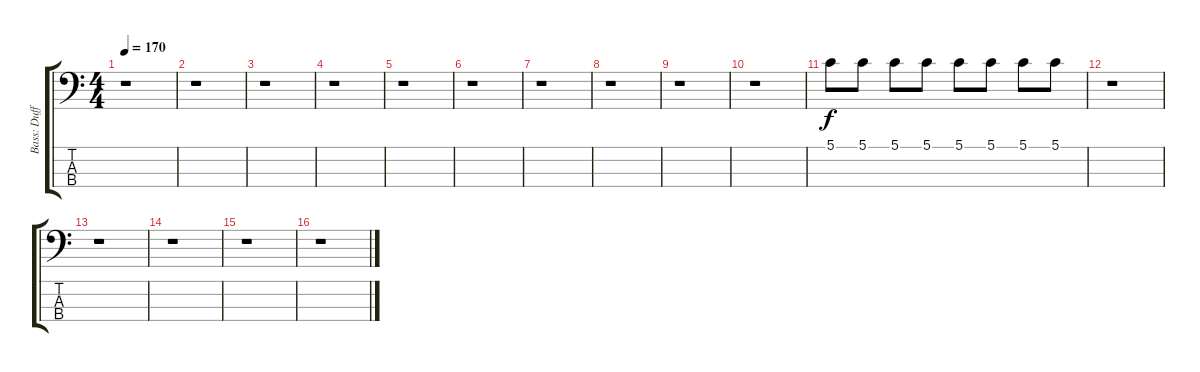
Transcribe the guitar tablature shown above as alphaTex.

\track ("Bass: Duff" "Bass: Duff") {instrument electricbassfinger}
\staff {score tabs}
\tuning (G2 D2 A1 E1) {hide}
\ts (4 4)
\tempo 170
\clef f4
\ks c
r.1{dy f} |
r.1 |
r.1 |
r.1 |
r.1 |
r.1 |
r.1 |
r.1 |
r.1 |
r.1 |
5.1.8 5.1.8 5.1.8 5.1.8 5.1.8 5.1.8 5.1.8 5.1.8 |
r.1 |
r.1 |
r.1 |
r.1 |
r.1
